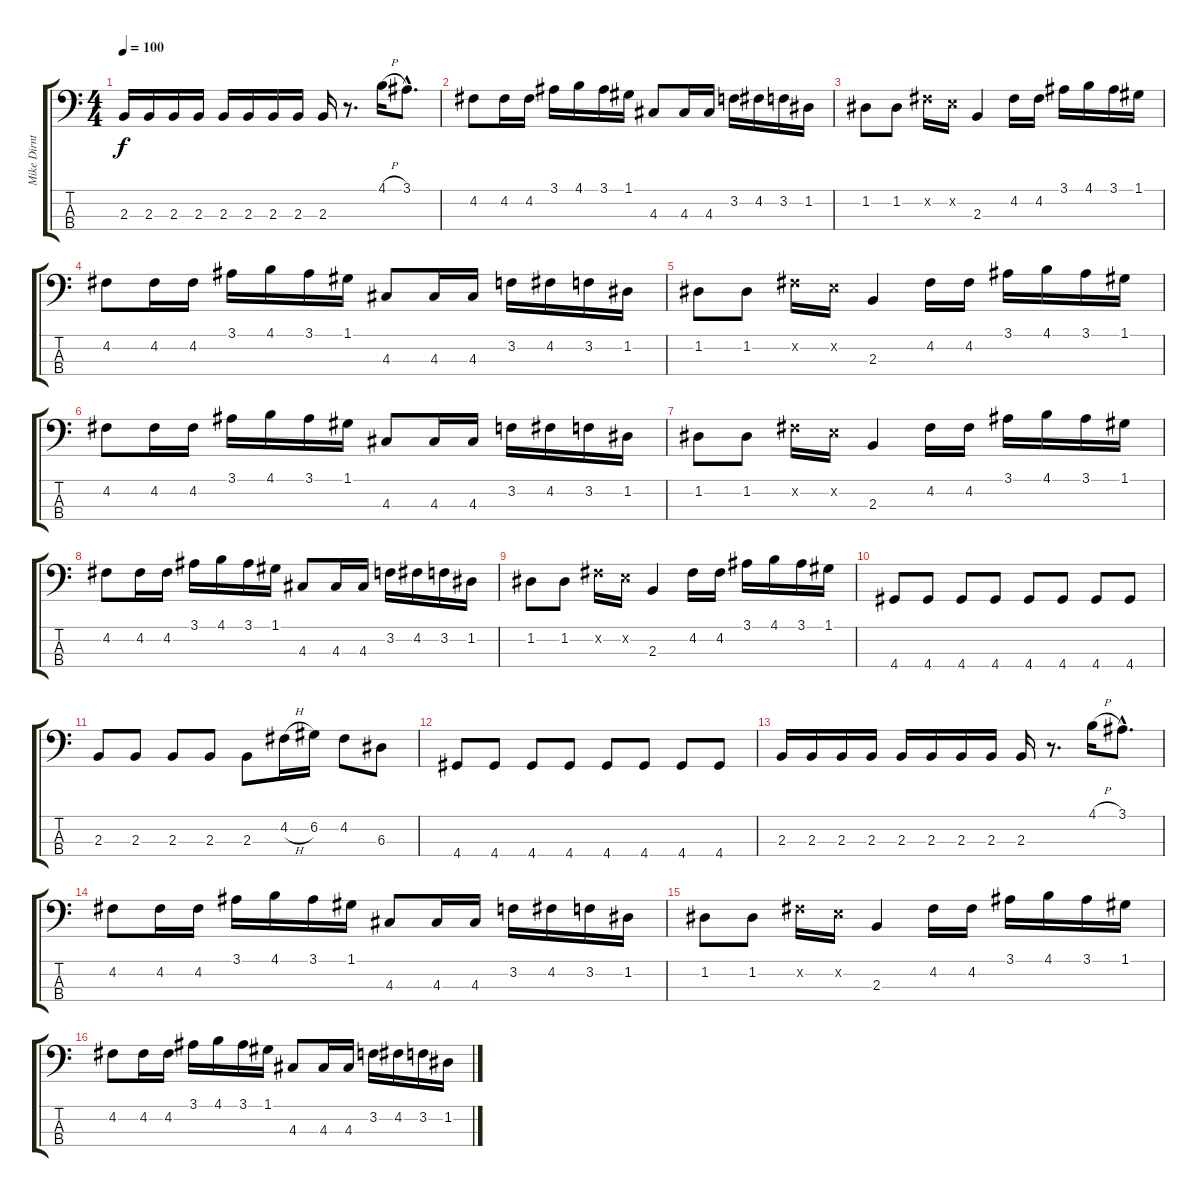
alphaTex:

\track ("Mike Dirnt" "Mike Dirnt") {instrument electricbassfinger}
\staff {score tabs}
\tuning (G2 D2 A1 E1) {hide}
\ts (4 4)
\tempo 100
\clef f4
\ks c
2.3.16{dy f} 2.3.16 2.3.16 2.3.16 2.3.16 2.3.16 2.3.16 2.3.16 2.3.16 r.8{d} 4.1{h}.16 3.1{hac}.8{d} |
4.2.8 4.2.16 4.2.16 3.1.16 4.1.16 3.1.16 1.1.16 4.3.8 4.3.16 4.3.16 3.2.16 4.2.16 3.2.16 1.2.16 |
1.2.8 1.2.8 4.2{x}.16 2.2{x}.16 2.3.4 4.2.16 4.2.16 3.1.16 4.1.16 3.1.16 1.1.16 |
4.2.8 4.2.16 4.2.16 3.1.16 4.1.16 3.1.16 1.1.16 4.3.8 4.3.16 4.3.16 3.2.16 4.2.16 3.2.16 1.2.16 |
1.2.8 1.2.8 4.2{x}.16 2.2{x}.16 2.3.4 4.2.16 4.2.16 3.1.16 4.1.16 3.1.16 1.1.16 |
4.2.8 4.2.16 4.2.16 3.1.16 4.1.16 3.1.16 1.1.16 4.3.8 4.3.16 4.3.16 3.2.16 4.2.16 3.2.16 1.2.16 |
1.2.8 1.2.8 4.2{x}.16 2.2{x}.16 2.3.4 4.2.16 4.2.16 3.1.16 4.1.16 3.1.16 1.1.16 |
4.2.8 4.2.16 4.2.16 3.1.16 4.1.16 3.1.16 1.1.16 4.3.8 4.3.16 4.3.16 3.2.16 4.2.16 3.2.16 1.2.16 |
1.2.8 1.2.8 4.2{x}.16 2.2{x}.16 2.3.4 4.2.16 4.2.16 3.1.16 4.1.16 3.1.16 1.1.16 |
4.4.8 4.4.8 4.4.8 4.4.8 4.4.8 4.4.8 4.4.8 4.4.8 |
2.3.8 2.3.8 2.3.8 2.3.8 2.3.8 4.2{h}.16 6.2.16 4.2.8 6.3.8 |
4.4.8 4.4.8 4.4.8 4.4.8 4.4.8 4.4.8 4.4.8 4.4.8 |
2.3.16 2.3.16 2.3.16 2.3.16 2.3.16 2.3.16 2.3.16 2.3.16 2.3.16 r.8{d} 4.1{h}.16 3.1{hac}.8{d} |
4.2.8 4.2.16 4.2.16 3.1.16 4.1.16 3.1.16 1.1.16 4.3.8 4.3.16 4.3.16 3.2.16 4.2.16 3.2.16 1.2.16 |
1.2.8 1.2.8 4.2{x}.16 2.2{x}.16 2.3.4 4.2.16 4.2.16 3.1.16 4.1.16 3.1.16 1.1.16 |
4.2.8 4.2.16 4.2.16 3.1.16 4.1.16 3.1.16 1.1.16 4.3.8 4.3.16 4.3.16 3.2.16 4.2.16 3.2.16 1.2.16
